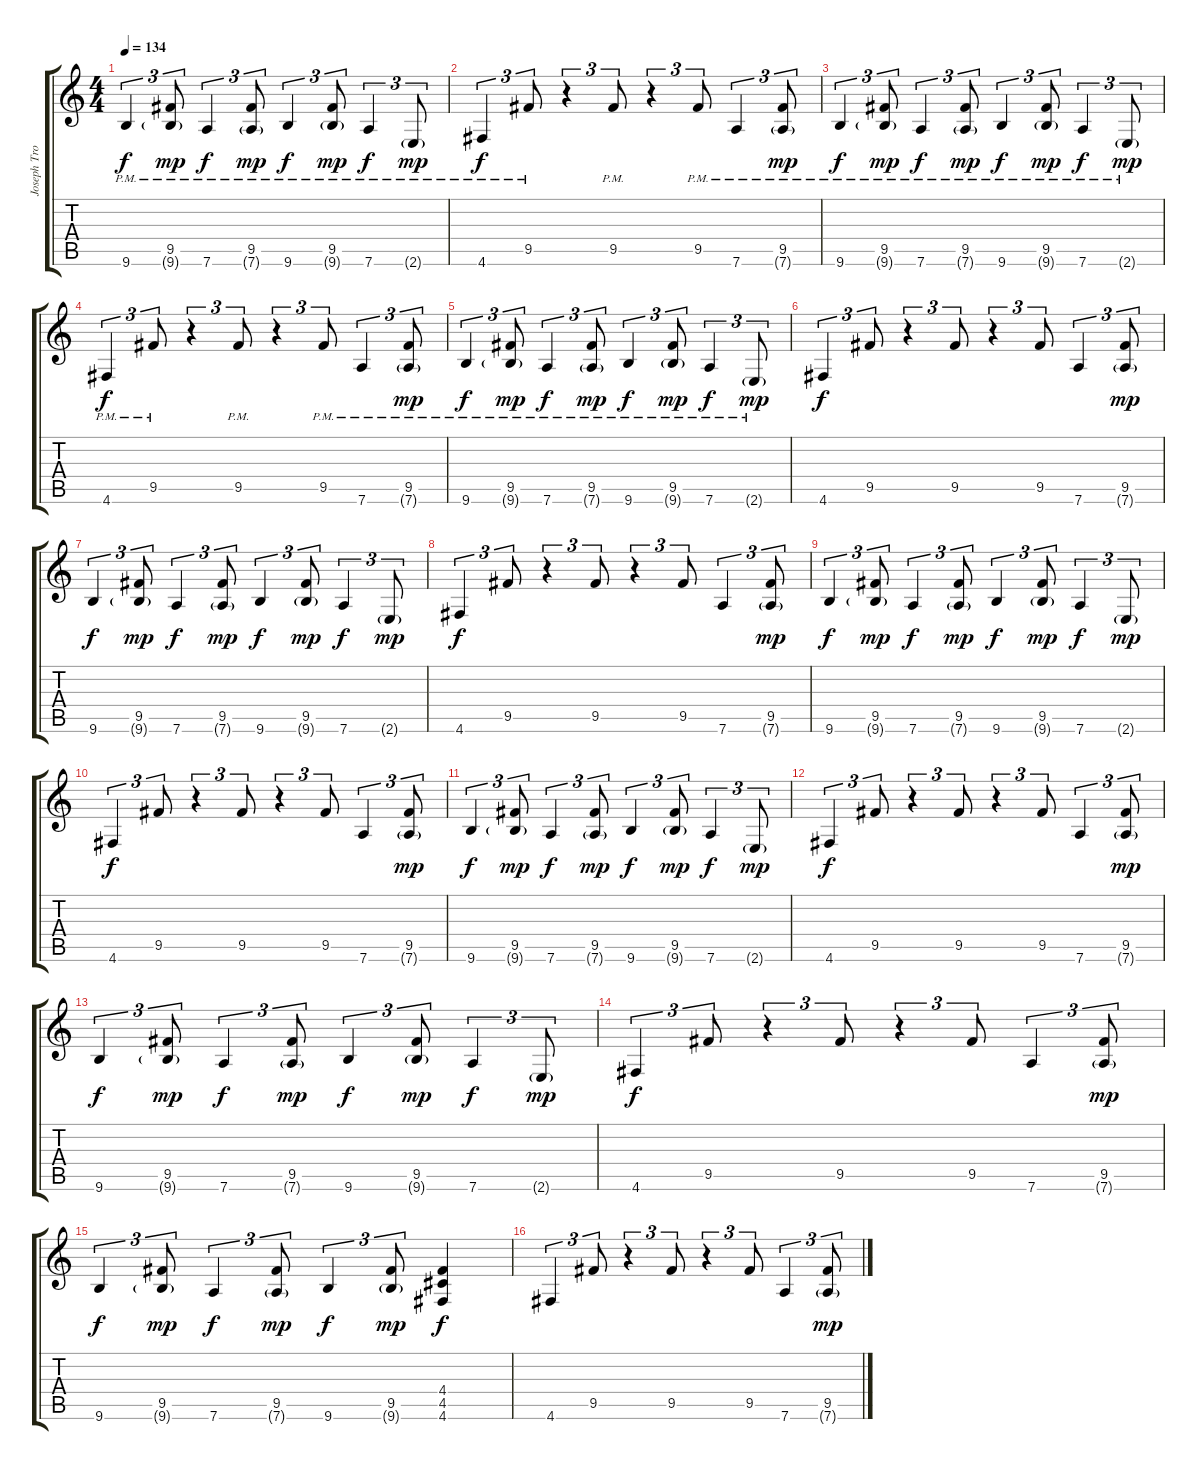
\track ("Joseph Trohman (Lead Guitar)" "Joseph Tro") {instrument overdrivenguitar}
\staff {score tabs}
\tuning (E4 B3 G3 D3 A2 D2) {hide}
\ts (4 4)
\tempo 134
\clef g2
\ks c
9.6{pm}.4{tu (3 2) dy f} (9.5{pm} 9.6{g pm}).8{tu (3 2) dy mp} 7.6{pm}.4{tu (3 2) dy f} (9.5{pm} 7.6{g pm}).8{tu (3 2) dy mp} 9.6{pm}.4{tu (3 2) dy f} (9.5{pm} 9.6{g pm}).8{tu (3 2) dy mp} 7.6{pm}.4{tu (3 2) dy f} 2.6{g pm}.8{tu (3 2) dy mp} |
4.6{pm}.4{tu (3 2) dy f} 9.5{pm}.8{tu (3 2)} r.4{tu (3 2)} 9.5{pm}.8{tu (3 2)} r.4{tu (3 2)} 9.5{pm}.8{tu (3 2)} 7.6{pm}.4{tu (3 2)} (9.5{pm} 7.6{g pm}).8{tu (3 2) dy mp} |
9.6{pm}.4{tu (3 2) dy f} (9.5{pm} 9.6{g pm}).8{tu (3 2) dy mp} 7.6{pm}.4{tu (3 2) dy f} (9.5{pm} 7.6{g pm}).8{tu (3 2) dy mp} 9.6{pm}.4{tu (3 2) dy f} (9.5{pm} 9.6{g pm}).8{tu (3 2) dy mp} 7.6{pm}.4{tu (3 2) dy f} 2.6{g pm}.8{tu (3 2) dy mp} |
4.6{pm}.4{tu (3 2) dy f} 9.5{pm}.8{tu (3 2)} r.4{tu (3 2)} 9.5{pm}.8{tu (3 2)} r.4{tu (3 2)} 9.5{pm}.8{tu (3 2)} 7.6{pm}.4{tu (3 2)} (9.5{pm} 7.6{g pm}).8{tu (3 2) dy mp} |
9.6{pm}.4{tu (3 2) dy f} (9.5{pm} 9.6{g pm}).8{tu (3 2) dy mp} 7.6{pm}.4{tu (3 2) dy f} (9.5{pm} 7.6{g pm}).8{tu (3 2) dy mp} 9.6{pm}.4{tu (3 2) dy f} (9.5{pm} 9.6{g pm}).8{tu (3 2) dy mp} 7.6{pm}.4{tu (3 2) dy f} 2.6{g pm}.8{tu (3 2) dy mp} |
4.6.4{tu (3 2) dy f} 9.5.8{tu (3 2)} r.4{tu (3 2)} 9.5.8{tu (3 2)} r.4{tu (3 2)} 9.5.8{tu (3 2)} 7.6.4{tu (3 2)} (9.5 7.6{g}).8{tu (3 2) dy mp} |
9.6.4{tu (3 2) dy f} (9.5 9.6{g}).8{tu (3 2) dy mp} 7.6.4{tu (3 2) dy f} (9.5 7.6{g}).8{tu (3 2) dy mp} 9.6.4{tu (3 2) dy f} (9.5 9.6{g}).8{tu (3 2) dy mp} 7.6.4{tu (3 2) dy f} 2.6{g}.8{tu (3 2) dy mp} |
4.6.4{tu (3 2) dy f} 9.5.8{tu (3 2)} r.4{tu (3 2)} 9.5.8{tu (3 2)} r.4{tu (3 2)} 9.5.8{tu (3 2)} 7.6.4{tu (3 2)} (9.5 7.6{g}).8{tu (3 2) dy mp} |
9.6.4{tu (3 2) dy f} (9.5 9.6{g}).8{tu (3 2) dy mp} 7.6.4{tu (3 2) dy f} (9.5 7.6{g}).8{tu (3 2) dy mp} 9.6.4{tu (3 2) dy f} (9.5 9.6{g}).8{tu (3 2) dy mp} 7.6.4{tu (3 2) dy f} 2.6{g}.8{tu (3 2) dy mp} |
4.6.4{tu (3 2) dy f} 9.5.8{tu (3 2)} r.4{tu (3 2)} 9.5.8{tu (3 2)} r.4{tu (3 2)} 9.5.8{tu (3 2)} 7.6.4{tu (3 2)} (9.5 7.6{g}).8{tu (3 2) dy mp} |
9.6.4{tu (3 2) dy f} (9.5 9.6{g}).8{tu (3 2) dy mp} 7.6.4{tu (3 2) dy f} (9.5 7.6{g}).8{tu (3 2) dy mp} 9.6.4{tu (3 2) dy f} (9.5 9.6{g}).8{tu (3 2) dy mp} 7.6.4{tu (3 2) dy f} 2.6{g}.8{tu (3 2) dy mp} |
4.6.4{tu (3 2) dy f} 9.5.8{tu (3 2)} r.4{tu (3 2)} 9.5.8{tu (3 2)} r.4{tu (3 2)} 9.5.8{tu (3 2)} 7.6.4{tu (3 2)} (9.5 7.6{g}).8{tu (3 2) dy mp} |
9.6.4{tu (3 2) dy f} (9.5 9.6{g}).8{tu (3 2) dy mp} 7.6.4{tu (3 2) dy f} (9.5 7.6{g}).8{tu (3 2) dy mp} 9.6.4{tu (3 2) dy f} (9.5 9.6{g}).8{tu (3 2) dy mp} 7.6.4{tu (3 2) dy f} 2.6{g}.8{tu (3 2) dy mp} |
4.6.4{tu (3 2) dy f} 9.5.8{tu (3 2)} r.4{tu (3 2)} 9.5.8{tu (3 2)} r.4{tu (3 2)} 9.5.8{tu (3 2)} 7.6.4{tu (3 2)} (9.5 7.6{g}).8{tu (3 2) dy mp} |
9.6.4{tu (3 2) dy f} (9.5 9.6{g}).8{tu (3 2) dy mp} 7.6.4{tu (3 2) dy f} (9.5 7.6{g}).8{tu (3 2) dy mp} 9.6.4{tu (3 2) dy f} (9.5 9.6{g}).8{tu (3 2) dy mp} (4.4 4.5 4.6).4{dy f} |
4.6.4{tu (3 2)} 9.5.8{tu (3 2)} r.4{tu (3 2)} 9.5.8{tu (3 2)} r.4{tu (3 2)} 9.5.8{tu (3 2)} 7.6.4{tu (3 2)} (9.5 7.6{g}).8{tu (3 2) dy mp}
